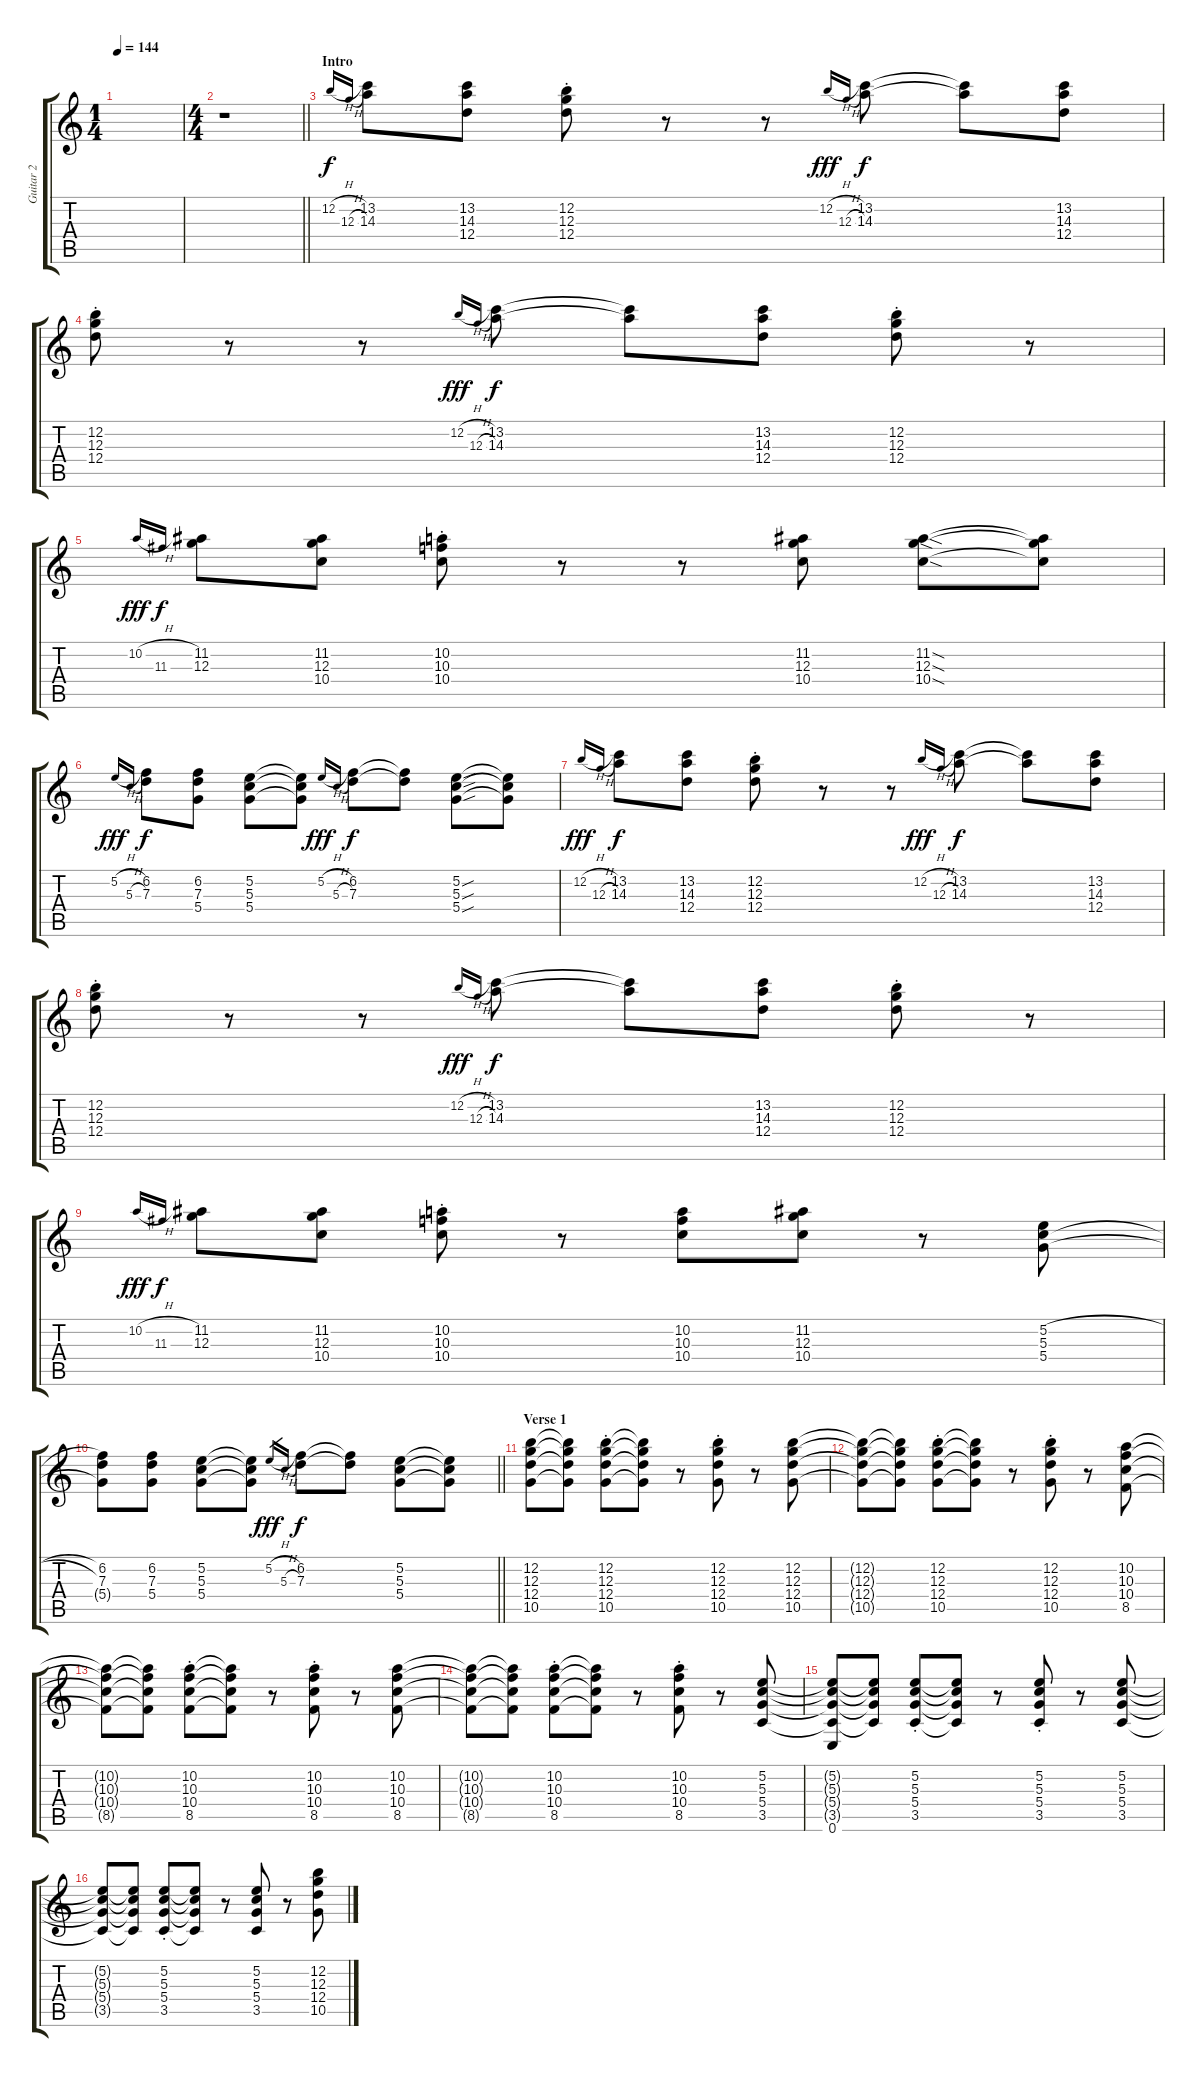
\track ("Guitar 2" "Guitar 2") {instrument distortionguitar}
\staff {score tabs}
\tuning (E4 B3 G3 D3 A2 E2) {hide}
\ts (1 4)
\tempo 144
\clef g2
\ks c
|
\ts (4 4)
\barLineRight lightlight
r.1 |
\section ("" "Intro")
12.2{h}.16{gr onbeat} 12.3{h}.16{gr onbeat} (13.2 14.3).8{dy f} (13.2 14.3 12.4).8 (12.2{st} 12.3 12.4).8 r.8 r.8 12.2{h}.16{gr onbeat dy fff} 12.3{h}.16{gr onbeat} (13.2 14.3).8{dy f} (13.2{t} 14.3{t}).8 (13.2 14.3 12.4).8 |
(12.2{st} 12.3 12.4).8 r.8 r.8 12.2{h}.16{gr onbeat dy fff} 12.3{h}.16{gr onbeat} (13.2 14.3).8{dy f} (13.2{t} 14.3{t}).8 (13.2 14.3 12.4).8 (12.2{st} 12.3 12.4).8 r.8 |
10.2{h}.16{gr onbeat dy fff} 11.3.16{gr onbeat dy f} (11.2 12.3).8 (11.2 12.3 10.4).8 (10.2{st} 10.3 10.4).8 r.8 r.8 (11.2 12.3 10.4).8 (11.2{sod} 12.3{sod} 10.4{sod}).8 (11.2{t} 12.3{t} 10.4{t}).8 |
5.2{h}.16{gr onbeat dy fff} 5.3{h}.16{gr onbeat} (6.2 7.3).8{dy f} (6.2 7.3 5.4).8 (5.2 5.3 5.4).8 (5.2{t} 5.3{t} 5.4{t}).8 5.2{h}.16{gr onbeat dy fff} 5.3{h}.16{gr onbeat} (6.2 7.3).8{dy f} (6.2{t} 7.3{t}).8 (5.2{sou} 5.3{sou} 5.4{sou}).8 (5.2{t} 5.3{t} 5.4{t}).8 |
12.2{h}.16{gr onbeat dy fff} 12.3{h}.16{gr onbeat} (13.2 14.3).8{dy f} (13.2 14.3 12.4).8 (12.2{st} 12.3 12.4).8 r.8 r.8 12.2{h}.16{gr onbeat dy fff} 12.3{h}.16{gr onbeat} (13.2 14.3).8{dy f} (13.2{t} 14.3{t}).8 (13.2 14.3 12.4).8 |
(12.2{st} 12.3 12.4).8 r.8 r.8 12.2{h}.16{gr onbeat dy fff} 12.3{h}.16{gr onbeat} (13.2 14.3).8{dy f} (13.2{t} 14.3{t}).8 (13.2 14.3 12.4).8 (12.2{st} 12.3 12.4).8 r.8 |
10.2{h}.16{gr onbeat dy fff} 11.3.16{gr onbeat dy f} (11.2 12.3).8 (11.2 12.3 10.4).8 (10.2{st} 10.3 10.4).8 r.8 (10.2 10.3 10.4).8 (11.2 12.3 10.4).8 r.8 (5.2{h} 5.3{h} 5.4).8 |
\barLineRight lightlight
(6.2 7.3 5.4{t}).8 (6.2 7.3 5.4).8 (5.2 5.3 5.4).8 (5.2{t} 5.3{t} 5.4{t}).8 5.2{h}.16{gr dy fff} 5.3{h}.16{gr} (6.2 7.3).8{dy f} (6.2{t} 7.3{t}).8 (5.2 5.3 5.4).8 (5.2{t} 5.3{t} 5.4{t}).8 |
\section ("" "Verse 1")
(12.2 12.3 12.4 10.5).8 (12.2{t} 12.3{t} 12.4{t} 10.5{t}).8 (12.2{st} 12.3 12.4 10.5).8 (12.2{t} 12.3{t} 12.4{t} 10.5{t}).8 r.8 (12.2{st} 12.3 12.4 10.5).8 r.8 (12.2 12.3 12.4 10.5).8 |
(12.2{t} 12.3{t} 12.4{t} 10.5{t}).8 (12.2{t} 12.3{t} 12.4{t} 10.5{t}).8 (12.2{st} 12.3 12.4 10.5).8 (12.2{t} 12.3{t} 12.4{t} 10.5{t}).8 r.8 (12.2{st} 12.3 12.4 10.5).8 r.8 (10.2 10.3 10.4 8.5).8 |
(10.2{t} 10.3{t} 10.4{t} 8.5{t}).8 (10.2{t} 10.3{t} 10.4{t} 8.5{t}).8 (10.2{st} 10.3 10.4 8.5).8 (10.2{t} 10.3{t} 10.4{t} 8.5{t}).8 r.8 (10.2{st} 10.3 10.4 8.5).8 r.8 (10.2 10.3 10.4 8.5).8 |
(10.2{t} 10.3{t} 10.4{t} 8.5{t}).8 (10.2{t} 10.3{t} 10.4{t} 8.5{t}).8 (10.2{st} 10.3 10.4 8.5).8 (10.2{t} 10.3{t} 10.4{t} 8.5{t}).8 r.8 (10.2{st} 10.3 10.4 8.5).8 r.8 (5.2 5.3 5.4 3.5).8 |
(5.2{t} 5.3{t} 5.4{t} 3.5{t} 0.6).8 (5.2{t} 5.3{t} 5.4{t} 3.5{t}).8 (5.2{st} 5.3 5.4 3.5).8 (5.2{t} 5.3{t} 5.4{t} 3.5{t}).8 r.8 (5.2 5.3 5.4 3.5{st}).8 r.8 (5.2 5.3 5.4 3.5).8 |
(5.2{t} 5.3{t} 5.4{t} 3.5{t}).8 (5.2{t} 5.3{t} 5.4{t} 3.5{t}).8 (5.2{st} 5.3 5.4 3.5).8 (5.2{t} 5.3{t} 5.4{t} 3.5{t}).8 r.8 (5.2 5.3 5.4 3.5).8 r.8 (12.2 12.3 12.4 10.5).8
